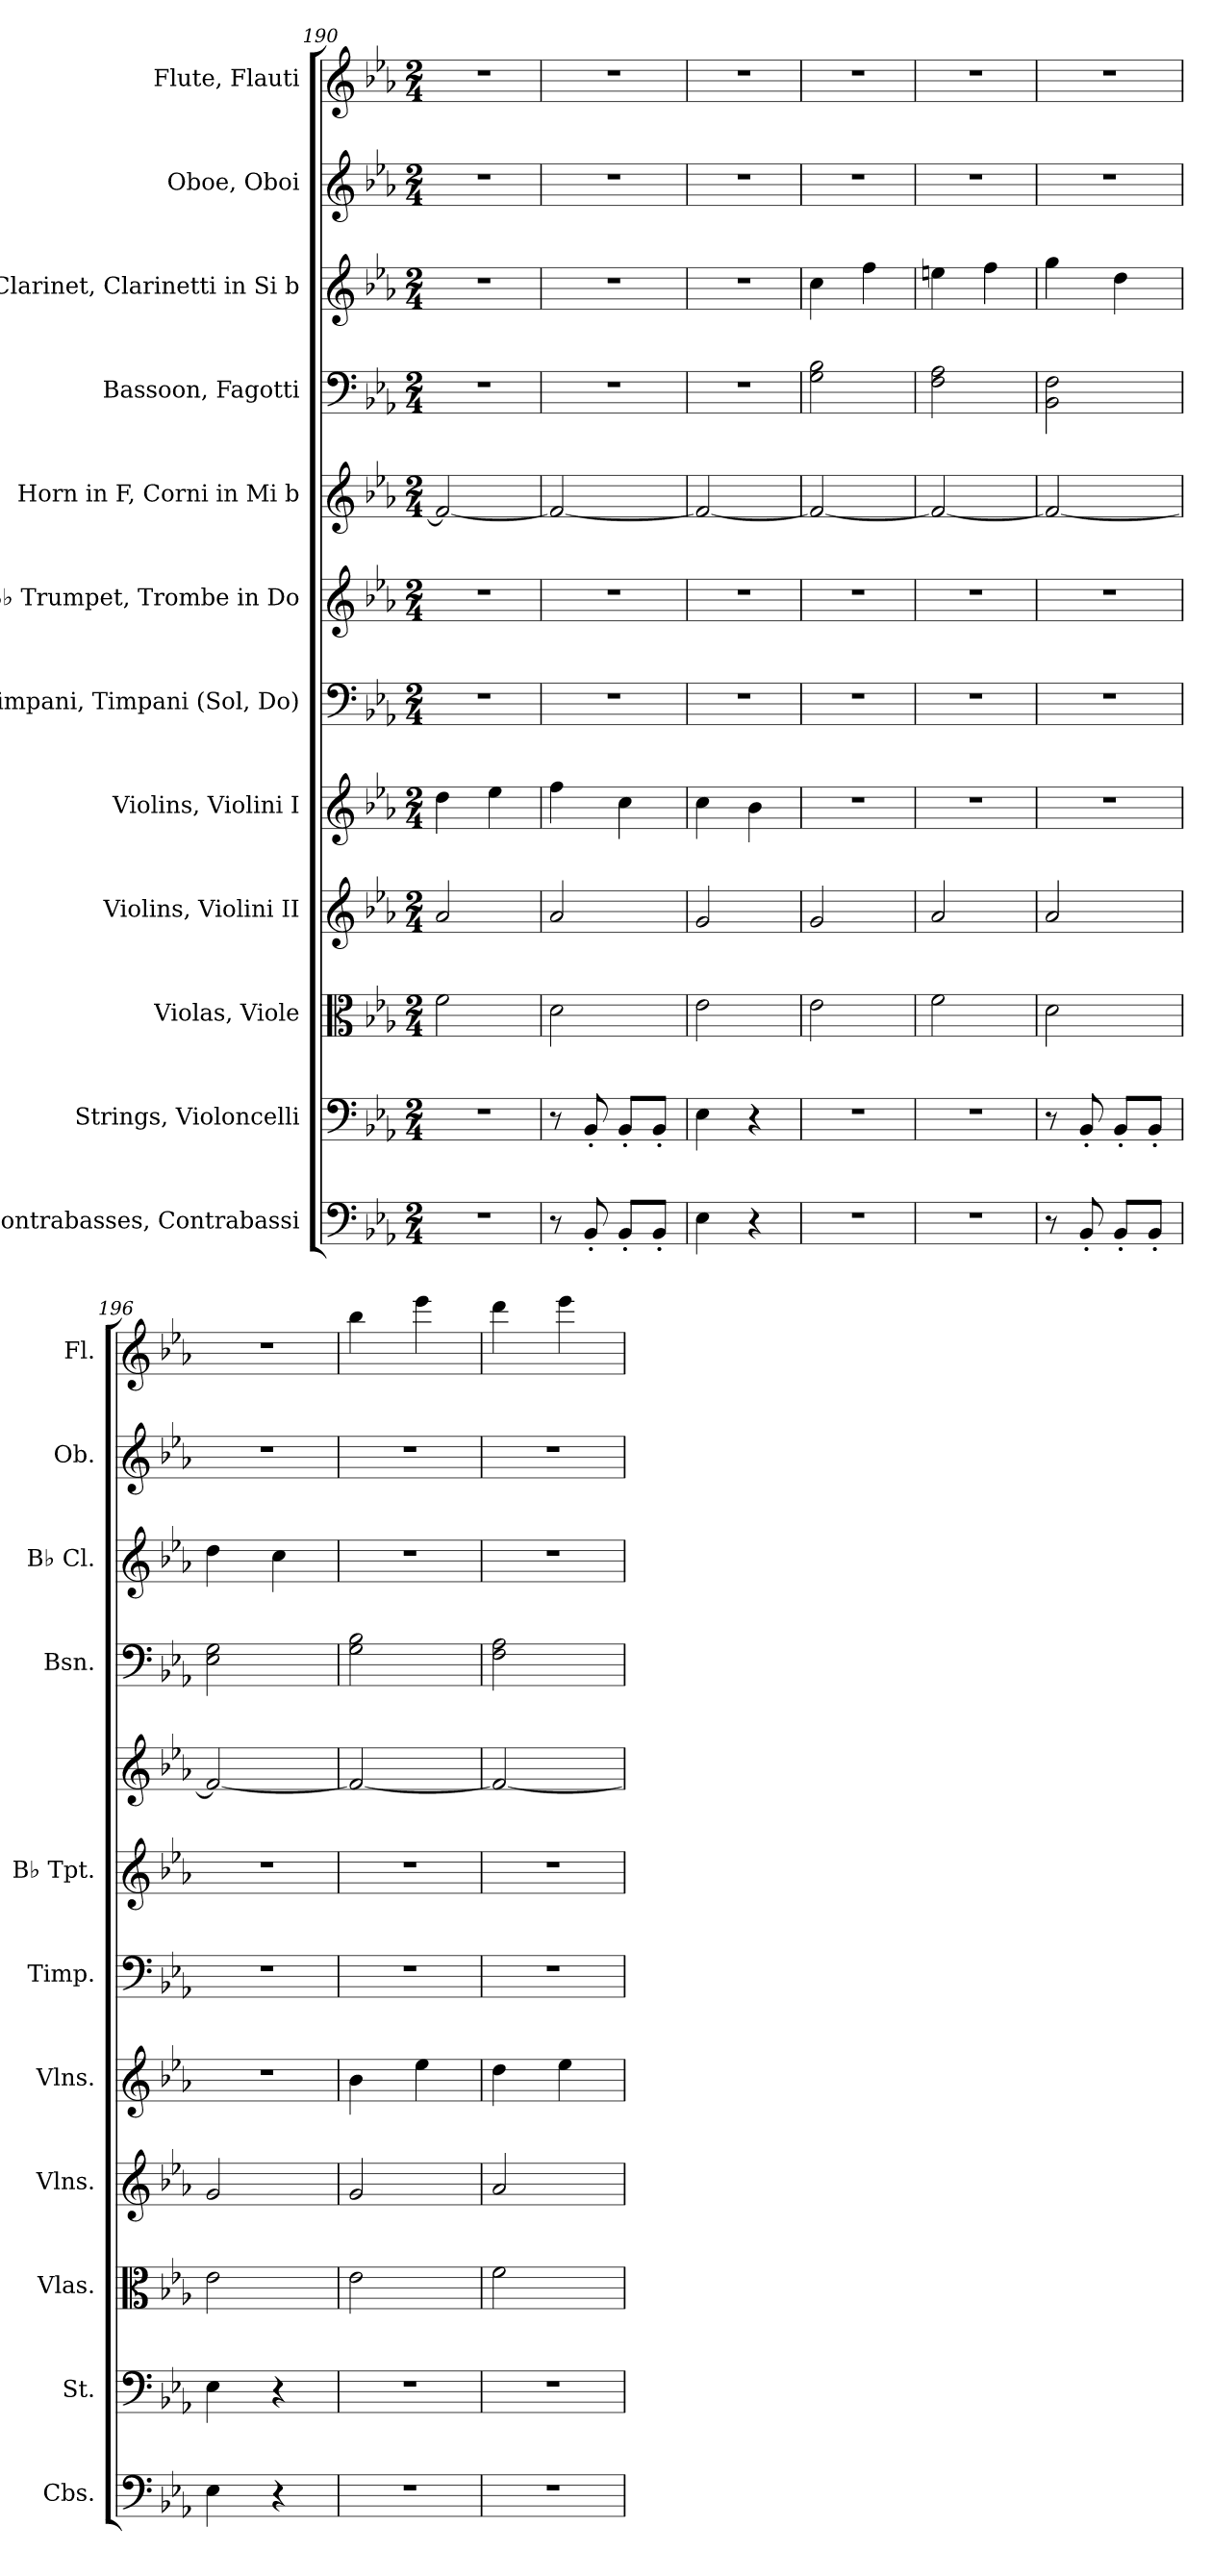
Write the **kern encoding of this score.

**kern	**kern	**kern	**kern	**kern	**kern	**kern	**kern	**kern	**kern	**kern	**kern
*part12	*part11	*part10	*part9	*part8	*part7	*part6	*part5	*part4	*part3	*part2	*part1
*staff12	*staff11	*staff10	*staff9	*staff8	*staff7	*staff6	*staff5	*staff4	*staff3	*staff2	*staff1
*I"Contrabasses, Contrabassi	*I"Strings, Violoncelli	*I"Violas, Viole	*I"Violins, Violini II	*I"Violins, Violini I	*I"Timpani, Timpani (Sol, Do)	*I"B♭ Trumpet, Trombe in Do	*I"Horn in F, Corni in Mi b	*I"Bassoon, Fagotti	*I"B♭ Clarinet, Clarinetti in Si b	*I"Oboe, Oboi	*I"Flute, Flauti
*I'Cbs.	*I'St.	*I'Vlas.	*I'Vlns.	*I'Vlns.	*I'Timp.	*I'B♭ Tpt.	*	*I'Bsn.	*I'B♭ Cl.	*I'Ob.	*I'Fl.
*clefF4	*clefF4	*clefC3	*clefG2	*clefG2	*clefF4	*clefG2	*clefG2	*clefF4	*clefG2	*clefG2	*clefG2
*ITrd7c12	*	*	*	*	*	*ITrd1c2	*ITrd4c7	*	*ITrd1c2	*	*
*k[b-e-a-]	*k[b-e-a-]	*k[b-e-a-]	*k[b-e-a-]	*k[b-e-a-]	*k[b-e-a-]	*k[b-e-a-d-g-]	*k[b-e-a-d-]	*k[b-e-a-]	*k[b-e-a-d-g-]	*k[b-e-a-]	*k[b-e-a-]
*M2/4	*M2/4	*M2/4	*M2/4	*M2/4	*M2/4	*M2/4	*M2/4	*M2/4	*M2/4	*M2/4	*M2/4
=190	=190	=190	=190	=190	=190	=190	=190	=190	=190	=190	=190
2r	2r	2f\	2a-/	4dd\	2r	2r	2B-/_	2r	2r	2r	2r
.	.	.	.	4ee-\	.	.	.	.	.	.	.
=191	=191	=191	=191	=191	=191	=191	=191	=191	=191	=191	=191
8r	8r	2d\	2a-/	4ff\	2r	2r	2B-/_	2r	2r	2r	2r
8BBB-'/	8BB-'/	.	.	.	.	.	.	.	.	.	.
8BBB-'/L	8BB-'/L	.	.	4cc\	.	.	.	.	.	.	.
8BBB-'/J	8BB-'/J	.	.	.	.	.	.	.	.	.	.
=192	=192	=192	=192	=192	=192	=192	=192	=192	=192	=192	=192
4EE-\	4E-\	2e-\	2g/	4cc\	2r	2r	2B-/_	2r	2r	2r	2r
4r	4r	.	.	4b-\	.	.	.	.	.	.	.
=193	=193	=193	=193	=193	=193	=193	=193	=193	=193	=193	=193
2r	2r	2e-\	2g/	2r	2r	2r	2B-/_	2G\ 2B-\	4b-\	2r	2r
.	.	.	.	.	.	.	.	.	4ee-\	.	.
=194	=194	=194	=194	=194	=194	=194	=194	=194	=194	=194	=194
2r	2r	2f\	2a-/	2r	2r	2r	2B-/_	2F\ 2A-\	4ddn\	2r	2r
.	.	.	.	.	.	.	.	.	4ee-\	.	.
=195	=195	=195	=195	=195	=195	=195	=195	=195	=195	=195	=195
8r	8r	2d\	2a-/	2r	2r	2r	2B-/_	2BB-\ 2F\	4ff\	2r	2r
8BBB-'/	8BB-'/	.	.	.	.	.	.	.	.	.	.
8BBB-'/L	8BB-'/L	.	.	.	.	.	.	.	4cc\	.	.
8BBB-'/J	8BB-'/J	.	.	.	.	.	.	.	.	.	.
=196	=196	=196	=196	=196	=196	=196	=196	=196	=196	=196	=196
4EE-\	4E-\	2e-\	2g/	2r	2r	2r	2B-/_	2E-\ 2G\	4cc\	2r	2r
4r	4r	.	.	.	.	.	.	.	4b-\	.	.
=197	=197	=197	=197	=197	=197	=197	=197	=197	=197	=197	=197
2r	2r	2e-\	2g/	4b-\	2r	2r	2B-/_	2G\ 2B-\	2r	2r	4bb-\
.	.	.	.	4ee-\	.	.	.	.	.	.	4eee-\
=198	=198	=198	=198	=198	=198	=198	=198	=198	=198	=198	=198
2r	2r	2f\	2a-/	4dd\	2r	2r	2B-/_	2F\ 2A-\	2r	2r	4ddd\
.	.	.	.	4ee-\	.	.	.	.	.	.	4eee-\
=	=	=	=	=	=	=	=	=	=	=	=
*-	*-	*-	*-	*-	*-	*-	*-	*-	*-	*-	*-
